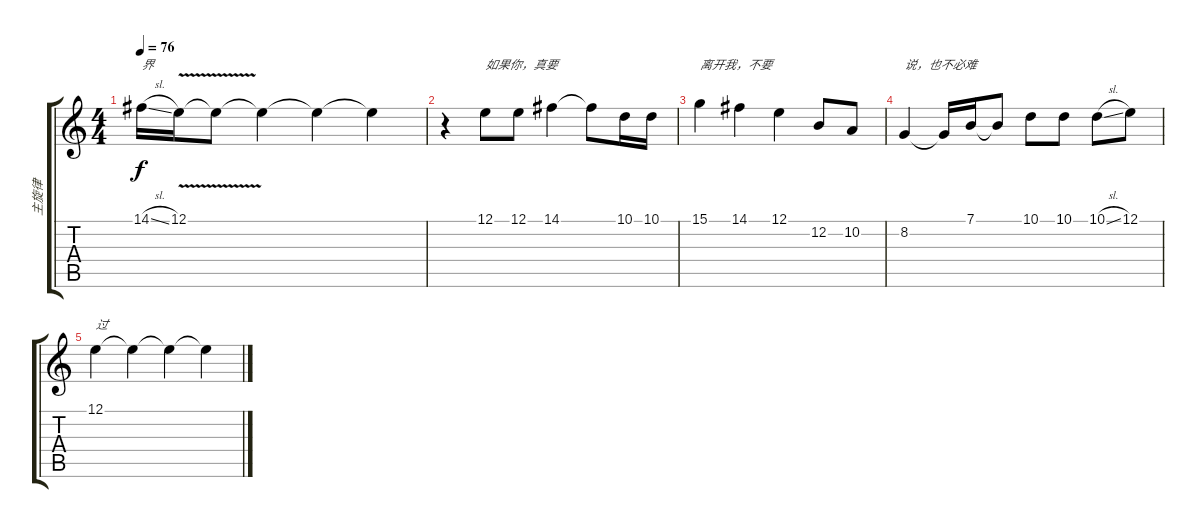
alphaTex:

\track ("主旋律" "主旋律") {instrument lead1square}
\staff {score tabs}
\tuning (E4 B3 G3 D3 A2 E2) {hide}
\ts (4 4)
\tempo 76
\clef g2
\ks c
14.1{sl}.16{txt "界" dy f} 12.1{v}.16 12.1{t}.8 12.1{t}.4 12.1{t}.4 12.1{t}.4 |
r.4 12.1.8{txt "如果你，真要"} 12.1.8 14.1.4 14.1{t}.8 10.1.16 10.1.16 |
15.1.4{txt "离开我，不要"} 14.1.4 12.1.4 12.2.8 10.2.8 |
8.2.4{txt "说，也不必难"} 8.2{t}.16 7.1.16 7.1{t}.8 10.1.8 10.1.8 10.1{sl}.8 12.1.8 |
12.1.4{txt "过"} 12.1{t}.4 12.1{t}.4 12.1{t}.4
